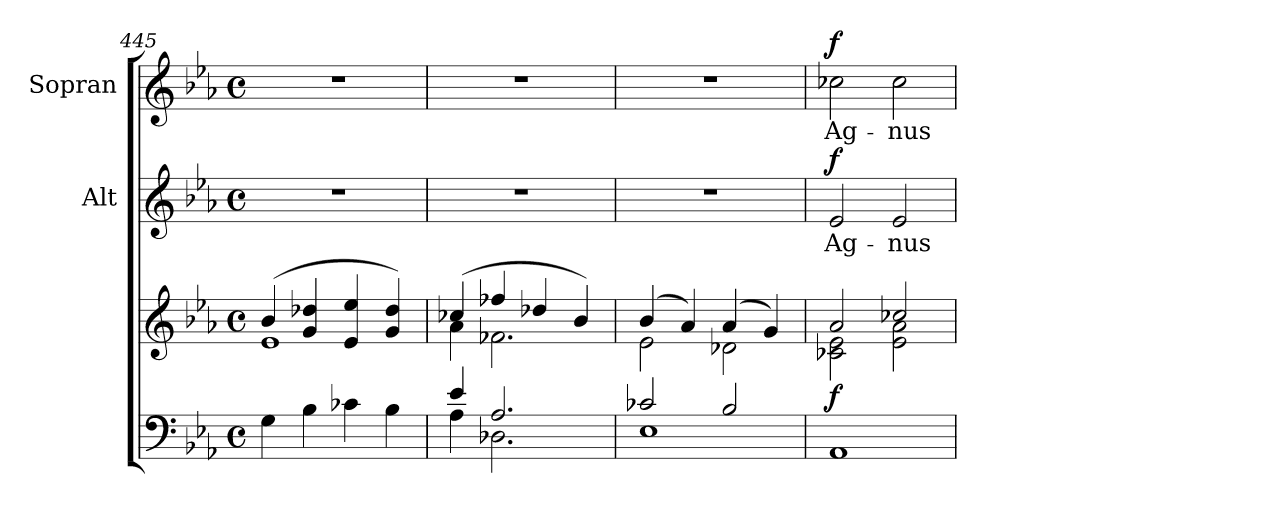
**kern	**kern	**dynam	**kern	**text	**dynam	**kern	**text	**dynam
*part3	*part3	*part3	*part2	*part2	*part2	*part1	*part1	*part1
*staff4	*staff3	*staff3/4	*staff2	*staff2	*staff2	*staff1	*staff1	*staff1
*	*	*	*I"Alt	*	*	*I"Sopran	*	*
*	*	*	*I'A.	*	*	*I'S.	*	*
!!LO:LB:g=z
*clefF4	*clefG2	*	*clefG2	*	*	*clefG2	*	*
*k[b-e-a-]	*k[b-e-a-]	*	*k[b-e-a-]	*	*	*k[b-e-a-]	*	*
*E-:	*E-:	*	*E-:	*	*	*E-:	*	*
*M4/4	*M4/4	*	*M4/4	*	*	*M4/4	*	*
*met(c)	*met(c)	*	*met(c)	*	*	*met(c)	*	*
=445	=445	=445	=445	=445	=445	=445	=445	=445
*	*^	*	*	*	*	*	*	*
4G\	(4b-/	1e-	.	1r	.	.	1r	.	.
4B-\	4g/ 4dd-X/	.	.	.	.	.	.	.	.
4c-X\	4e-/ 4ee-/	.	.	.	.	.	.	.	.
4B-\	4g/ 4dd-/)	.	.	.	.	.	.	.	.
=446	=446	=446	=446	=446	=446	=446	=446	=446	=446
*^	*	*	*	*	*	*	*	*	*
4e-/	4A-\	(4cc-X/	4a-\	.	1r	.	.	1r	.	.
2.A-/	2.D-X\	4ff-X/	2.f-X\	.	.	.	.	.	.	.
.	.	4dd-X/	.	.	.	.	.	.	.	.
.	.	4b-/)	.	.	.	.	.	.	.	.
=447	=447	=447	=447	=447	=447	=447	=447	=447	=447	=447
2c-X/	1E-	(4b-/	2e-\	.	1r	.	.	1r	.	.
.	.	4a-/)	.	.	.	.	.	.	.	.
2B-/	.	(4a-/	2d-X\	.	.	.	.	.	.	.
.	.	4g/)	.	.	.	.	.	.	.	.
*v	*v	*	*	*	*	*	*	*	*	*
=448	=448	=448	=448	=448	=448	=448	=448	=448	=448
!	!	!	!LO:DY:b	!	!LO:LY:b	!LO:DY:a	!	!LO:LY:b	!LO:DY:a
1AA-	2a-/	2c-X\ 2e-\	f	2e-/	Ag-	f	2cc-X\	Ag-	f
!	!	!	!	!	!LO:LY:b	!	!	!LO:LY:b	!
.	2cc-X/	2e-\ 2a-\	.	2e-/	-nus	.	2cc-\	-nus	.
*	*v	*v	*	*	*	*	*	*	*
=	=	=	=	=	=	=	=	=
*-	*-	*-	*-	*-	*-	*-	*-	*-
